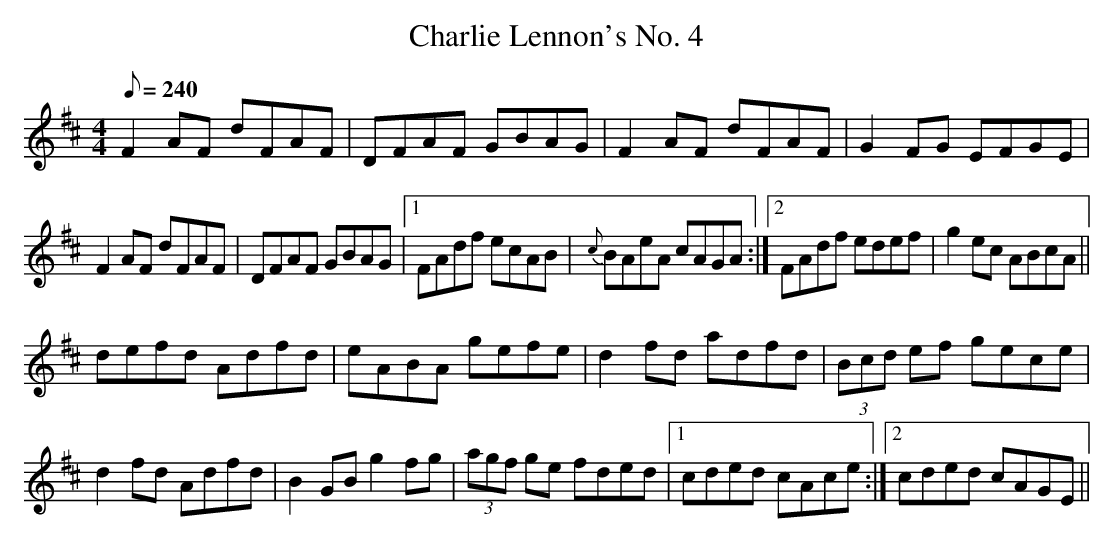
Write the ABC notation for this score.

X:1
T:Charlie Lennon's No. 4
M:4/4
L:1/8
Q:240
K:D
F2 AF dFAF|DFAF GBAG|F2 AF dFAF|G2 FG EFGE|
F2 AF dFAF|DFAF GBAG|1 FAdf ecAB| {c}BAeA cAGA :|2 FAdf edef|g2 ec ABcA||
defd Adfd|eABA gefe|d2 fd adfd|(3Bcd ef gece|
d2 fd Adfd|B2 GB g2 fg| (3agf ge fded|1 cded cAce:|2 cded cAGE||
